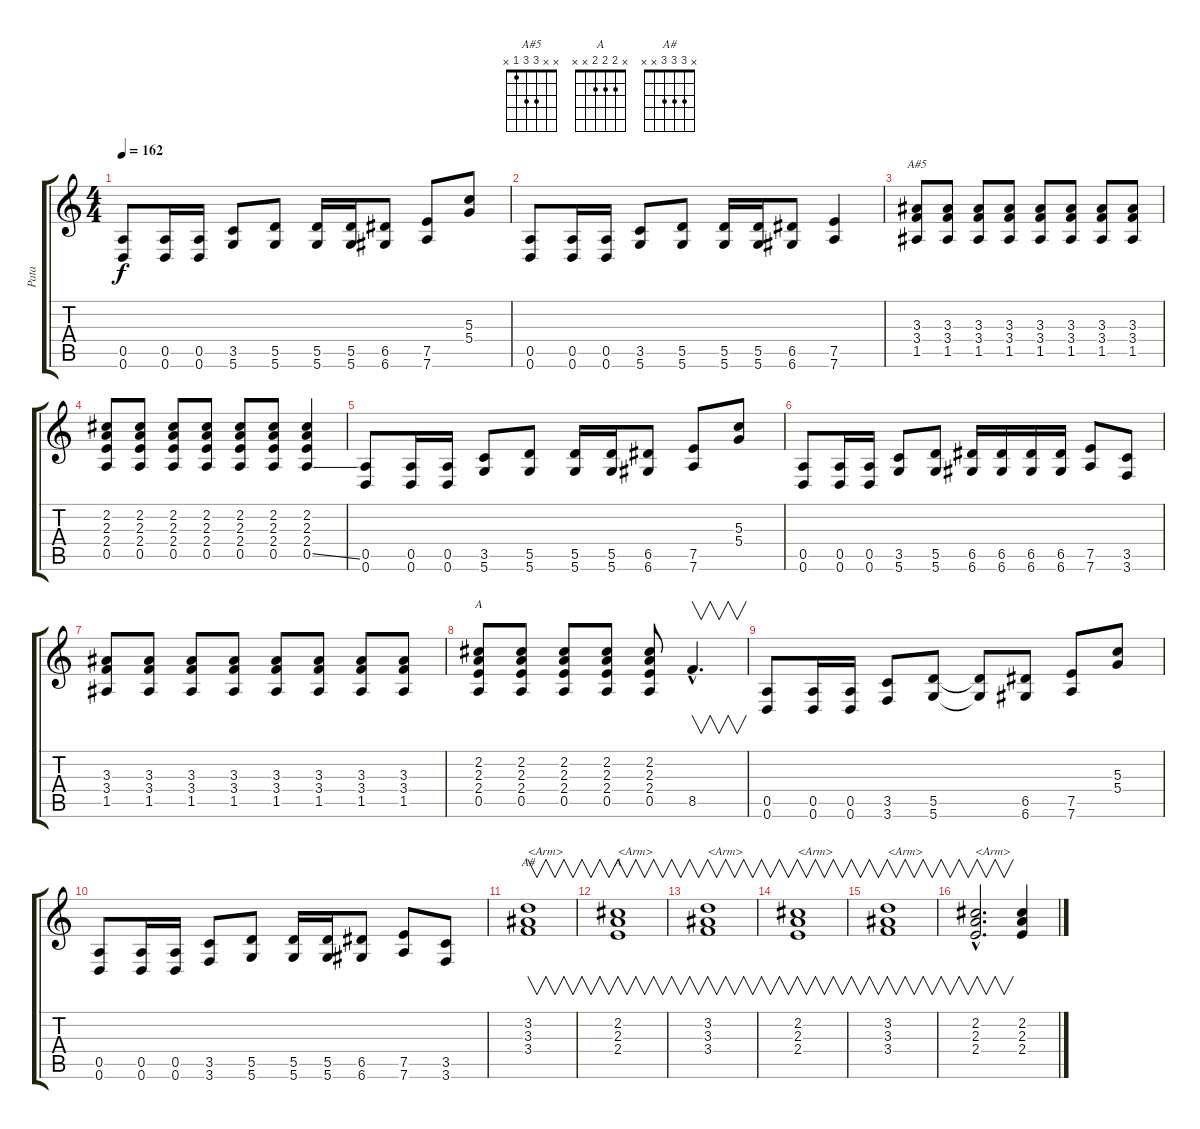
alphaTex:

\track ("Pata" "Pata") {instrument distortionguitar}
\staff {score tabs}
\tuning (E4 B3 G3 D3 A2 D2) {hide}
\chord ("A#5" x x 3 3 1 x)
\chord ("A" x 2 2 2 0 x)
\chord ("A#" x 3 3 3 x x)
\chord ("A" x 2 2 2 x x)
\ts (4 4)
\tempo 162
\clef g2
\ks c
(0.5 0.6).8{dy f} (0.5 0.6).16 (0.5 0.6).16 (3.5 5.6).8 (5.5 5.6).8 (5.5 5.6).16 (5.5 5.6).16 (6.5 6.6).8 (7.5 7.6).8 (5.3 5.4).8 |
(0.5 0.6).8 (0.5 0.6).16 (0.5 0.6).16 (3.5 5.6).8 (5.5 5.6).8 (5.5 5.6).16 (5.5 5.6).16 (6.5 6.6).8 (7.5 7.6).4 |
(3.3 3.4 1.5).8{ch "A#5"} (3.3 3.4 1.5).8 (3.3 3.4 1.5).8 (3.3 3.4 1.5).8 (3.3 3.4 1.5).8 (3.3 3.4 1.5).8 (3.3 3.4 1.5).8 (3.3 3.4 1.5).8 |
(2.2 2.3 2.4 0.5).8 (2.2 2.3 2.4 0.5).8 (2.2 2.3 2.4 0.5).8 (2.2 2.3 2.4 0.5).8 (2.2 2.3 2.4 0.5).8 (2.2 2.3 2.4 0.5).8 (2.2 2.3 2.4 0.5{ss}).4 |
(0.5 0.6).8 (0.5 0.6).16 (0.5 0.6).16 (3.5 5.6).8 (5.5 5.6).8 (5.5 5.6).16 (5.5 5.6).16 (6.5 6.6).8 (7.5 7.6).8 (5.3 5.4).8 |
(0.5 0.6).8 (0.5 0.6).16 (0.5 0.6).16 (3.5 5.6).8 (5.5 5.6).8 (6.5 6.6).16 (6.5 6.6).16 (6.5 6.6).16 (6.5 6.6).16 (7.5 7.6).8 (3.5 3.6).8 |
(3.3 3.4 1.5).8 (3.3 3.4 1.5).8 (3.3 3.4 1.5).8 (3.3 3.4 1.5).8 (3.3 3.4 1.5).8 (3.3 3.4 1.5).8 (3.3 3.4 1.5).8 (3.3 3.4 1.5).8 |
(2.2 2.3 2.4 0.5).8{ch "A"} (2.2 2.3 2.4 0.5).8 (2.2 2.3 2.4 0.5).8 (2.2 2.3 2.4 0.5).8 (2.2 2.3 2.4 0.5).8 8.5{hac}.4{v d} |
(0.5 0.6).8 (0.5 0.6).16 (0.5 0.6).16 (3.5 3.6).8 (5.5 5.6).8 (5.5{t} 5.6{t}).8 (6.5 6.6).8 (7.5 7.6).8 (5.3 5.4).8 |
(0.5 0.6).8 (0.5 0.6).16 (0.5 0.6).16 (3.5 3.6).8 (5.5 5.6).8 (5.5 5.6).16 (5.5 5.6).16 (6.5 6.6).8 (7.5 7.6).8 (3.5 3.6).8 |
(3.2 3.3 3.4).1{v ch "A#" txt "<Arm>"} |
(2.2 2.3 2.4).1{v ch "A" txt "<Arm>"} |
(3.2 3.3 3.4).1{v txt "<Arm>"} |
(2.2 2.3 2.4).1{v txt "<Arm>"} |
(3.2 3.3 3.4).1{v txt "<Arm>"} |
(2.2{hac} 2.3{hac} 2.4{hac}).2{v d txt "<Arm>"} (2.2 2.3 2.4).4
